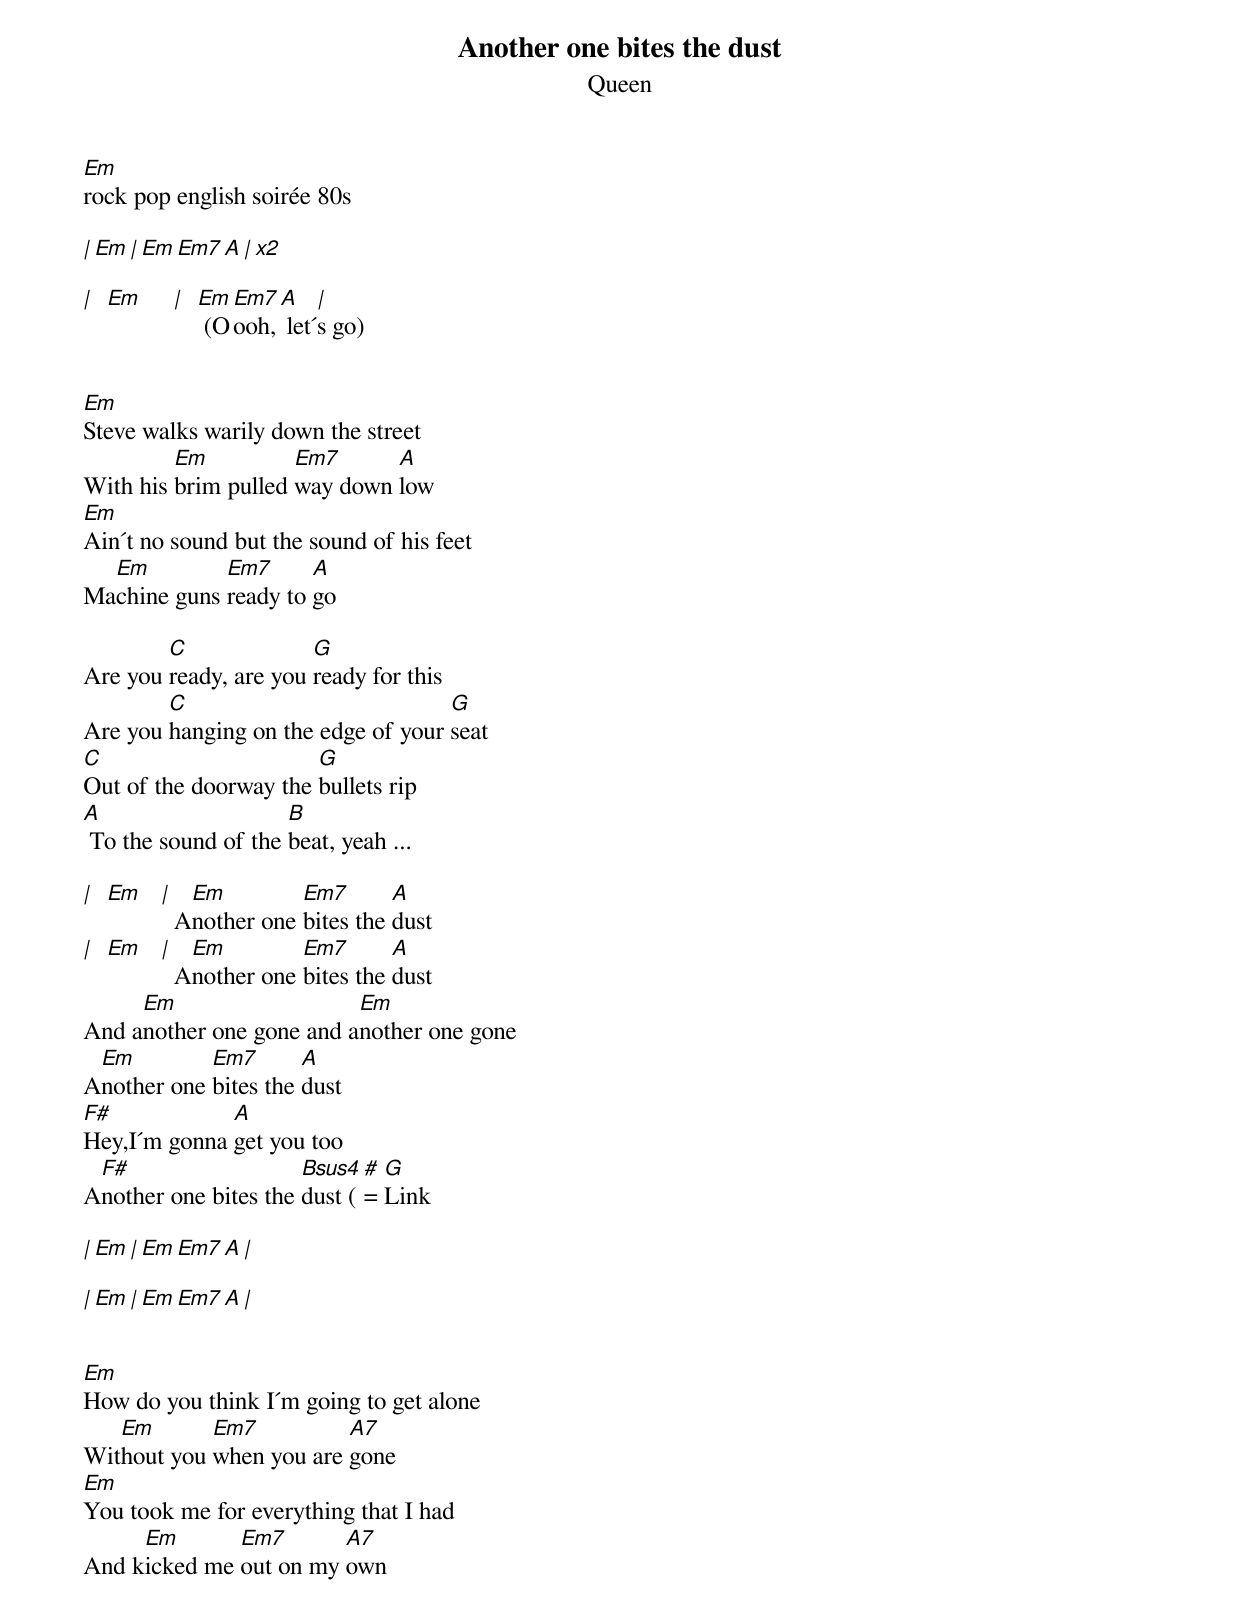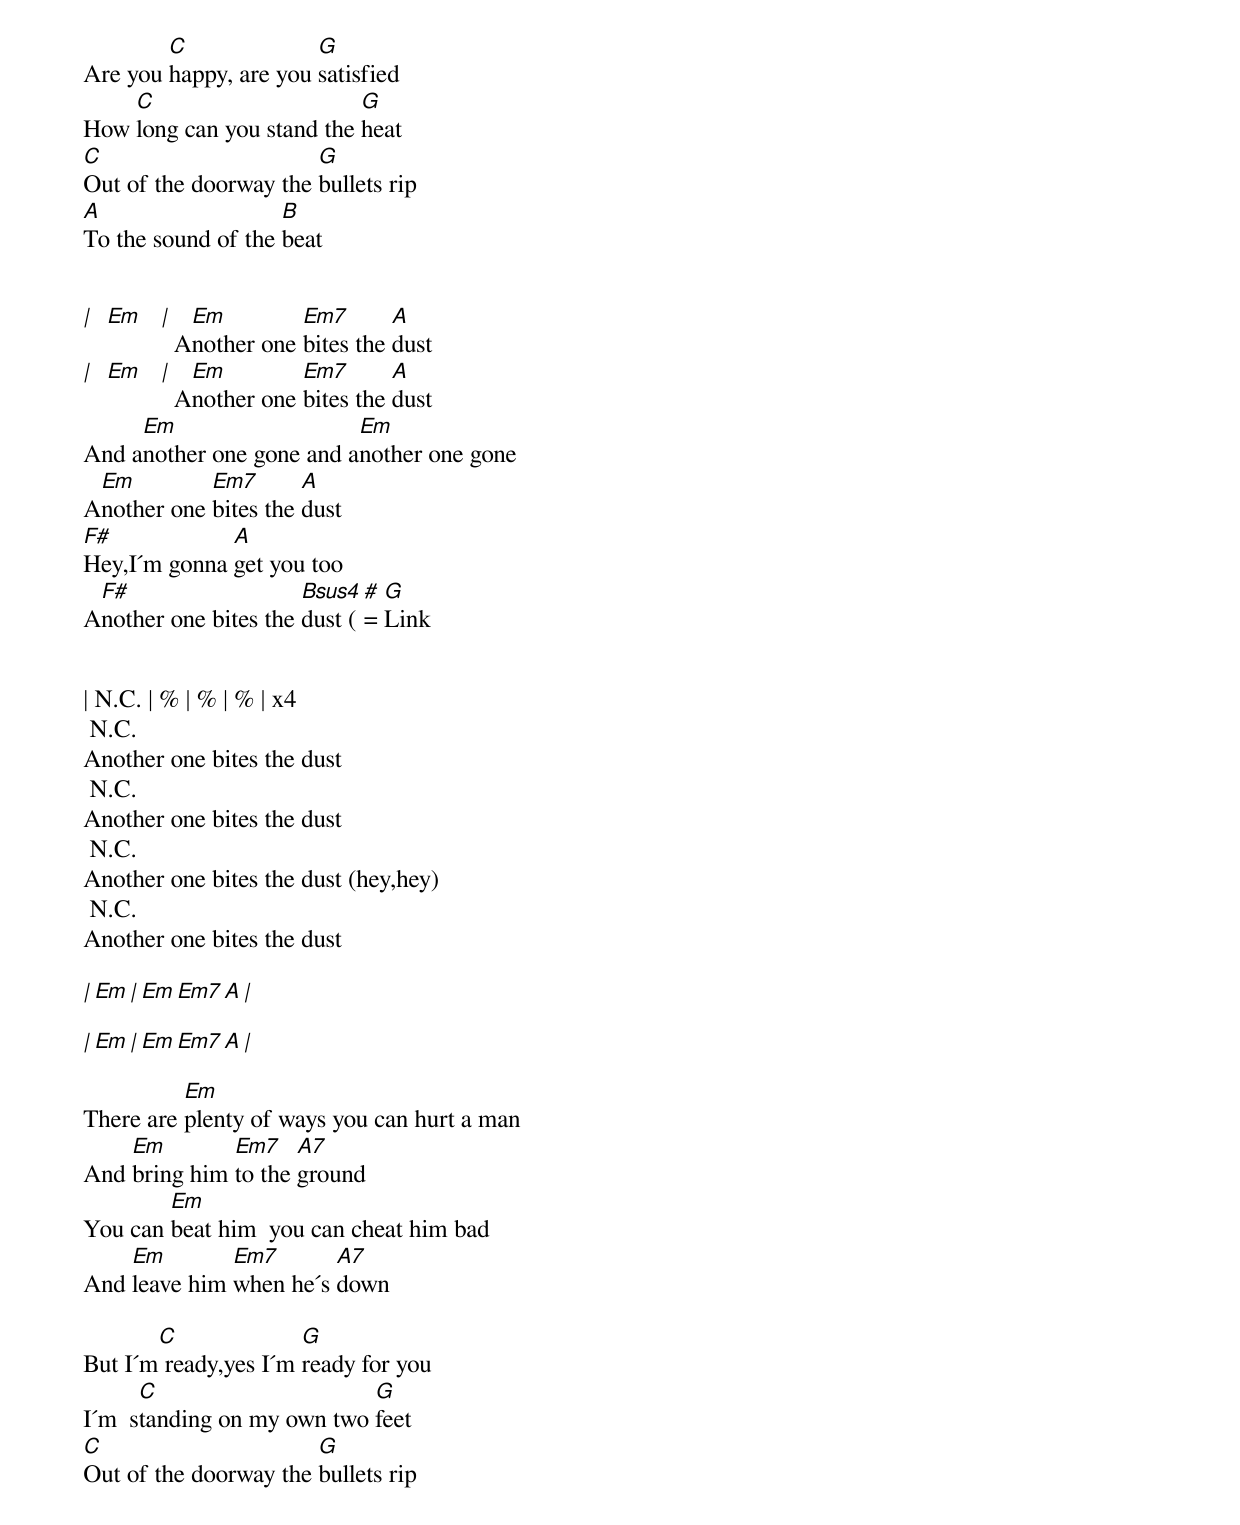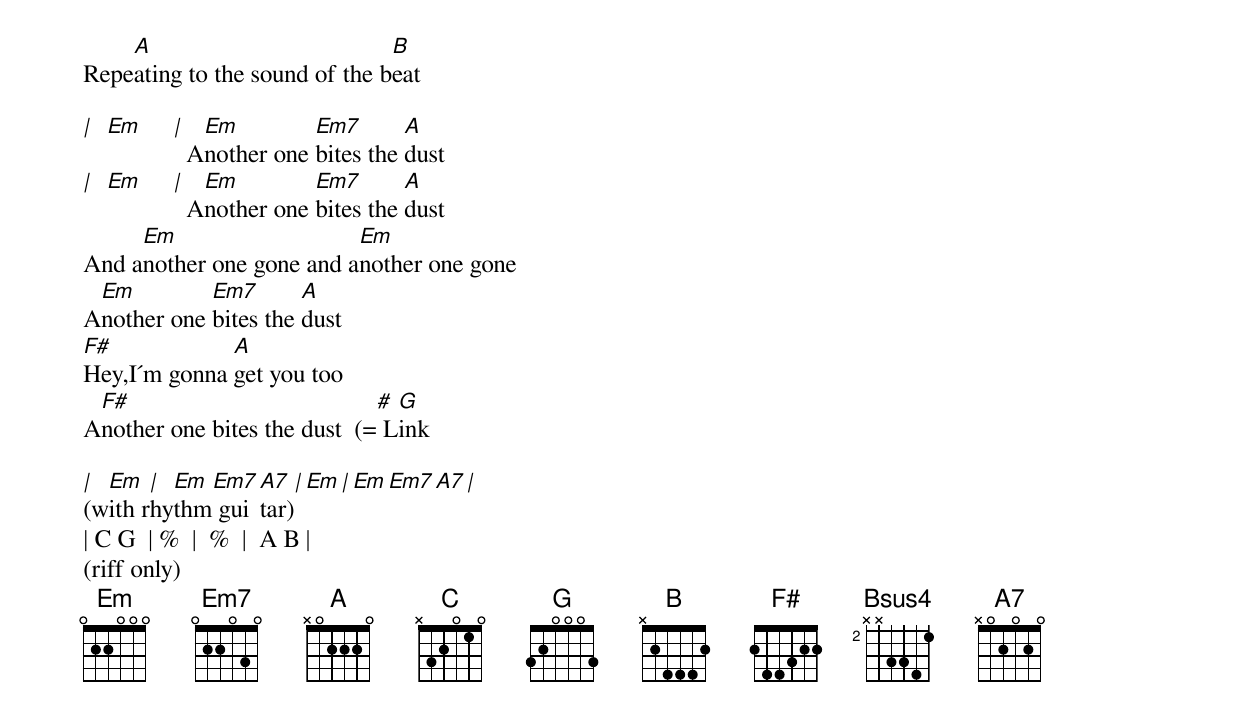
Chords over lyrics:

Another one bites the dust
Queen
Em
rock pop english soirée 80s

| Em   | Em Em7 A    | x2

| Em   | Em Em7 A    |
          (Oooh, let´s go)


Em
Steve walks warily down the street
         Em          Em7      A
With his brim pulled way down low
Em
Ain´t no sound but the sound of his feet
  Em         Em7      A
Machine guns ready to go

        C              G
Are you ready, are you ready for this
        C                           G
Are you hanging on the edge of your seat
C                      G
Out of the doorway the bullets rip
A                    B
 To the sound of the beat, yeah ...

| Em |  Em         Em7       A
       Another one bites the dust
| Em |  Em         Em7       A
       Another one bites the dust
     Em                   Em
And another one gone and another one gone
 Em         Em7       A
Another one bites the dust
F#            A
Hey,I´m gonna get you too
 F#                   Bsus4 # G
Another one bites the dust (= Link

| Em   | Em Em7 A    |

| Em   | Em Em7 A    |


Em
How do you think I´m going to get alone
   Em       Em7          A7
Without you when you are gone
Em
You took me for everything that I had
     Em       Em7       A7
And kicked me out on my own


        C              G
Are you happy, are you satisfied
    C                      G
How long can you stand the heat
C                      G
Out of the doorway the bullets rip
A                   B
To the sound of the beat


| Em |  Em         Em7       A
       Another one bites the dust
| Em |  Em         Em7       A
       Another one bites the dust
     Em                   Em
And another one gone and another one gone
 Em         Em7       A
Another one bites the dust
F#            A
Hey,I´m gonna get you too
 F#                   Bsus4 # G
Another one bites the dust (= Link


| N.C. | % | % | % | x4
 N.C.
Another one bites the dust
 N.C.
Another one bites the dust
 N.C.
Another one bites the dust (hey,hey)
 N.C.
Another one bites the dust

| Em   | Em Em7 A    |

| Em  | Em Em7 A    |

          Em
There are plenty of ways you can hurt a man
    Em        Em7    A7
And bring him to the ground
        Em
You can beat him  you can cheat him bad
    Em        Em7       A7
And leave him when he´s down

       C              G
But I´m ready,yes I´m ready for you
      C                     G
I´m  standing on my own two feet
C                      G
Out of the doorway the bullets rip
    A                          B
Repeating to the sound of the beat

| Em   |  Em         Em7       A
         Another one bites the dust
| Em   |  Em         Em7       A
         Another one bites the dust
     Em                   Em
And another one gone and another one gone
 Em         Em7       A
Another one bites the dust
F#            A
Hey,I´m gonna get you too
 F#                           # G
Another one bites the dust  (= Link

| Em   | Em Em7 A7   | Em   | Em Em7 A7   |
(with rhythm guitar)
| C G  | %  |  %  |  A B |
(riff only)
